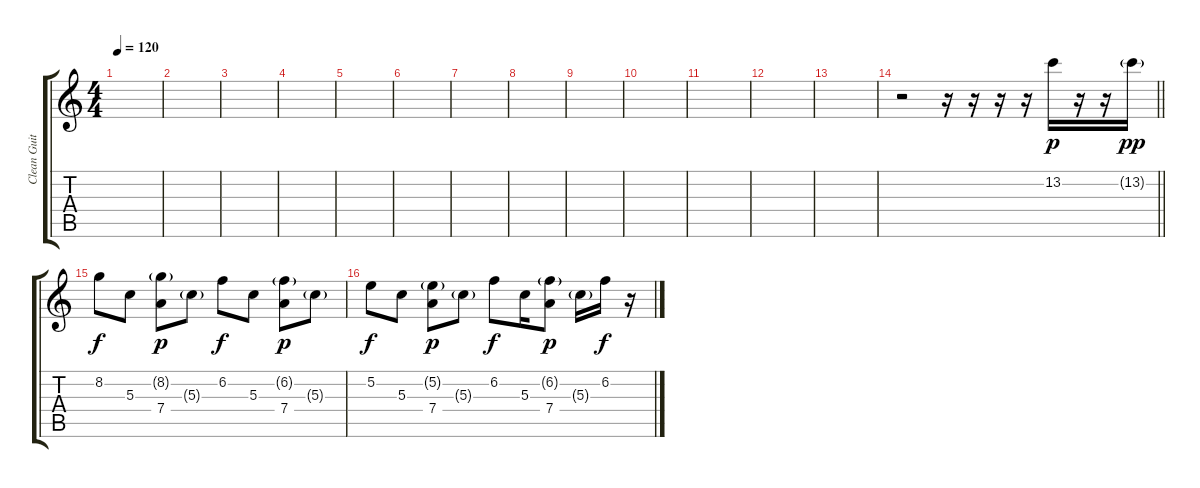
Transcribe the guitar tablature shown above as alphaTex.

\track ("Clean Guitar" "Clean Guit") {instrument electricguitarclean}
\staff {score tabs}
\tuning (E4 B3 G3 D3 A2 E2) {hide}
\ts (4 4)
\tempo 120
\clef g2
\ks c
|
|
|
|
|
|
|
|
|
|
|
|
|
\barLineRight lightlight
r.2 r.16 r.16 r.16 r.16 13.2.16{dy p} r.16 r.16 13.2{g}.16{dy pp} |
8.2.8{dy f} 5.3.8 (8.2{g} 7.4).8{dy p} 5.3{g}.8 6.2.8{dy f} 5.3.8 (6.2{g} 7.4).8{dy p} 5.3{g}.8 |
5.2.8{dy f} 5.3.8 (5.2{g} 7.4).8{dy p} 5.3{g}.8 6.2.8{dy f} 5.3.16 (6.2{g} 7.4).8{dy p} 5.3{g}.16 6.2.16{dy f} r.16
